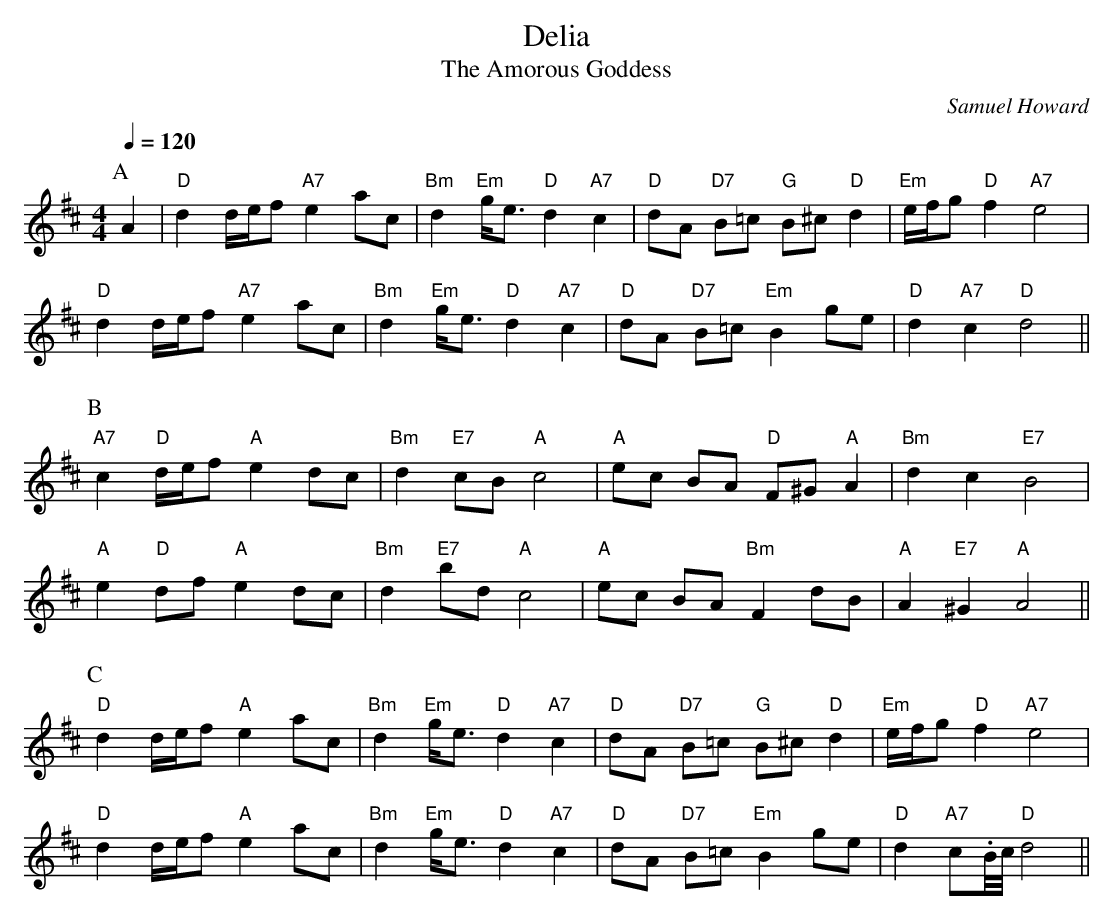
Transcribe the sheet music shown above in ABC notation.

X:1
T: Delia
T: The Amorous Goddess
C: Samuel Howard
Q:1/4=120
M:4/4
K:D
L:1/8
P:A
A2|"D"d2 d/e/f "A7"e2 ac|"Bm"d2 "Em"g<e "D"d2 "A7"c2|\
"D"dA "D7"B=c "G"B^c "D"d2|"Em"e/f/g "D"f2 "A7"e4|
"D"d2 d/e/f "A7"e2 ac|"Bm"d2 "Em"g<e "D"d2 "A7"c2|\
"D"dA "D7"B=c "Em"B2 ge|"D"d2 "A7"c2 "D"d4||
P:B
"A7"c2 "D"d/e/f "A"e2 dc|"Bm"d2 "E7"cB "A"c4|\
"A"ec BA "D"F^G "A"A2|"Bm"d2 c2 "E7"B4|
"A"e2 "D"df "A"e2 dc|"Bm"d2 "E7"bd "A"c4|\
"A"ec BA "Bm"F2 dB|"A"A2 "E7"^G2 "A"A4||
P:C
"D"d2 d/e/f "A"e2 ac|"Bm"d2 "Em"g<e "D"d2 "A7"c2|\
"D"dA "D7"B=c "G"B^c "D"d2|"Em"e/f/g "D"f2 "A7"e4|
"D"d2 d/e/f "A"e2 ac|"Bm"d2 "Em"g<e "D"d2 "A7"c2|\
"D"dA "D7"B=c "Em"B2 ge|"D"d2 "A7"c.B//c// "D"d4||
